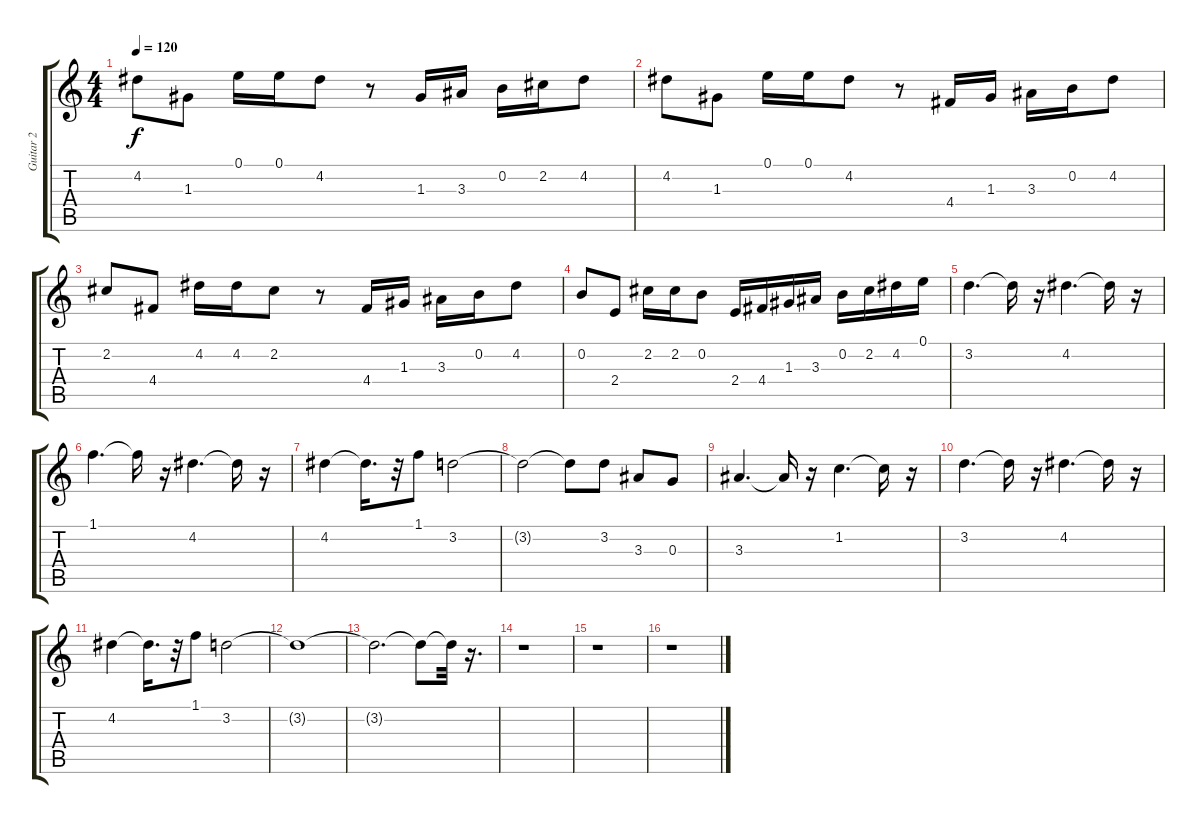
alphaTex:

\track ("Guitar 2" "Guitar 2") {instrument distortionguitar}
\staff {score tabs}
\tuning (E4 B3 G3 D3 A2 E2) {hide}
\ts (4 4)
\tempo 120
\clef g2
\ks c
4.2.8{dy f} 1.3.8 0.1.16 0.1.16 4.2.8 r.8 1.3.16 3.3.16 0.2.16 2.2.16 4.2.8 |
4.2.8 1.3.8 0.1.16 0.1.16 4.2.8 r.8 4.4.16 1.3.16 3.3.16 0.2.16 4.2.8 |
2.2.8 4.4.8 4.2.16 4.2.16 2.2.8 r.8 4.4.16 1.3.16 3.3.16 0.2.16 4.2.8 |
0.2.8 2.4.8 2.2.16 2.2.16 0.2.8 2.4.16 4.4.16 1.3.16 3.3.16 0.2.16 2.2.16 4.2.16 0.1.16 |
3.2.4{d instrument distortionguitar} 3.2{t}.16 r.16 4.2.4{d} 4.2{t}.16 r.16 |
1.1.4{d} 1.1{t}.16 r.16 4.2.4{d} 4.2{t}.16 r.16 |
4.2.4 4.2{t}.16{d} r.32 1.1.8 3.2.2 |
3.2{t}.2 3.2{t}.8 3.2.8 3.3.8 0.3.8 |
3.3.4{d} 3.3{t}.16 r.16 1.2.4{d} 1.2{t}.16 r.16 |
3.2.4{d} 3.2{t}.16 r.16 4.2.4{d} 4.2{t}.16 r.16 |
4.2.4 4.2{t}.16{d} r.32 1.1.8 3.2.2 |
3.2{t}.1 |
3.2{t}.2{d} 3.2{t}.8 3.2{t}.32 r.16{d} |
r.1 |
r.1 |
r.1
